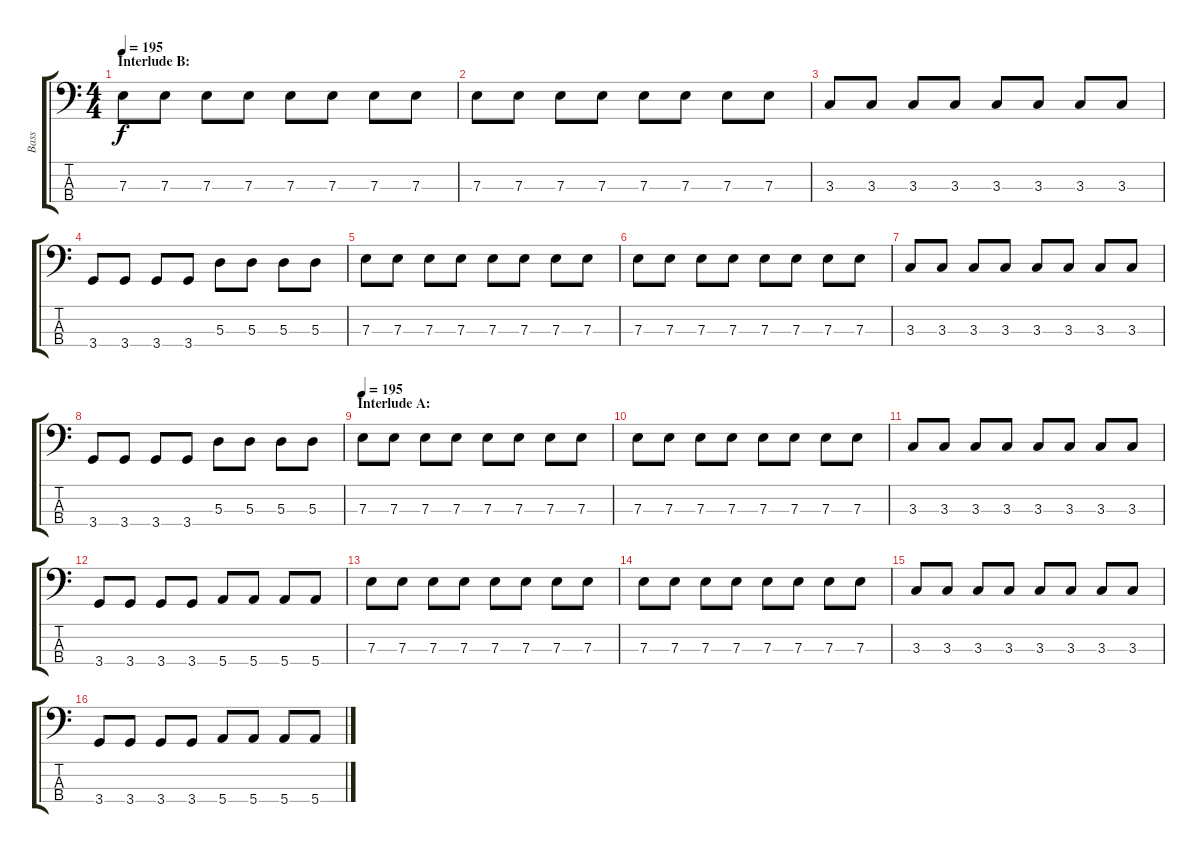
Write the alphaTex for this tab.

\track ("Bass" "Bass") {instrument electricbasspick}
\staff {score tabs}
\tuning (G2 D2 A1 E1) {hide}
\ts (4 4)
\section ("" "Interlude B:")
\tempo 195
\clef f4
\ks c
7.3.8{dy f} 7.3.8 7.3.8 7.3.8 7.3.8 7.3.8 7.3.8 7.3.8 |
7.3.8 7.3.8 7.3.8 7.3.8 7.3.8 7.3.8 7.3.8 7.3.8 |
3.3.8 3.3.8 3.3.8 3.3.8 3.3.8 3.3.8 3.3.8 3.3.8 |
3.4.8 3.4.8 3.4.8 3.4.8 5.3.8 5.3.8 5.3.8 5.3.8 |
7.3.8 7.3.8 7.3.8 7.3.8 7.3.8 7.3.8 7.3.8 7.3.8 |
7.3.8 7.3.8 7.3.8 7.3.8 7.3.8 7.3.8 7.3.8 7.3.8 |
3.3.8 3.3.8 3.3.8 3.3.8 3.3.8 3.3.8 3.3.8 3.3.8 |
3.4.8 3.4.8 3.4.8 3.4.8 5.3.8 5.3.8 5.3.8 5.3.8 |
\section ("" "Interlude A:")
\tempo 195
7.3.8 7.3.8 7.3.8 7.3.8 7.3.8 7.3.8 7.3.8 7.3.8 |
7.3.8 7.3.8 7.3.8 7.3.8 7.3.8 7.3.8 7.3.8 7.3.8 |
3.3.8 3.3.8 3.3.8 3.3.8 3.3.8 3.3.8 3.3.8 3.3.8 |
3.4.8 3.4.8 3.4.8 3.4.8 5.4.8 5.4.8 5.4.8 5.4.8 |
7.3.8 7.3.8 7.3.8 7.3.8 7.3.8 7.3.8 7.3.8 7.3.8 |
7.3.8 7.3.8 7.3.8 7.3.8 7.3.8 7.3.8 7.3.8 7.3.8 |
3.3.8 3.3.8 3.3.8 3.3.8 3.3.8 3.3.8 3.3.8 3.3.8 |
3.4.8 3.4.8 3.4.8 3.4.8 5.4.8 5.4.8 5.4.8 5.4.8
